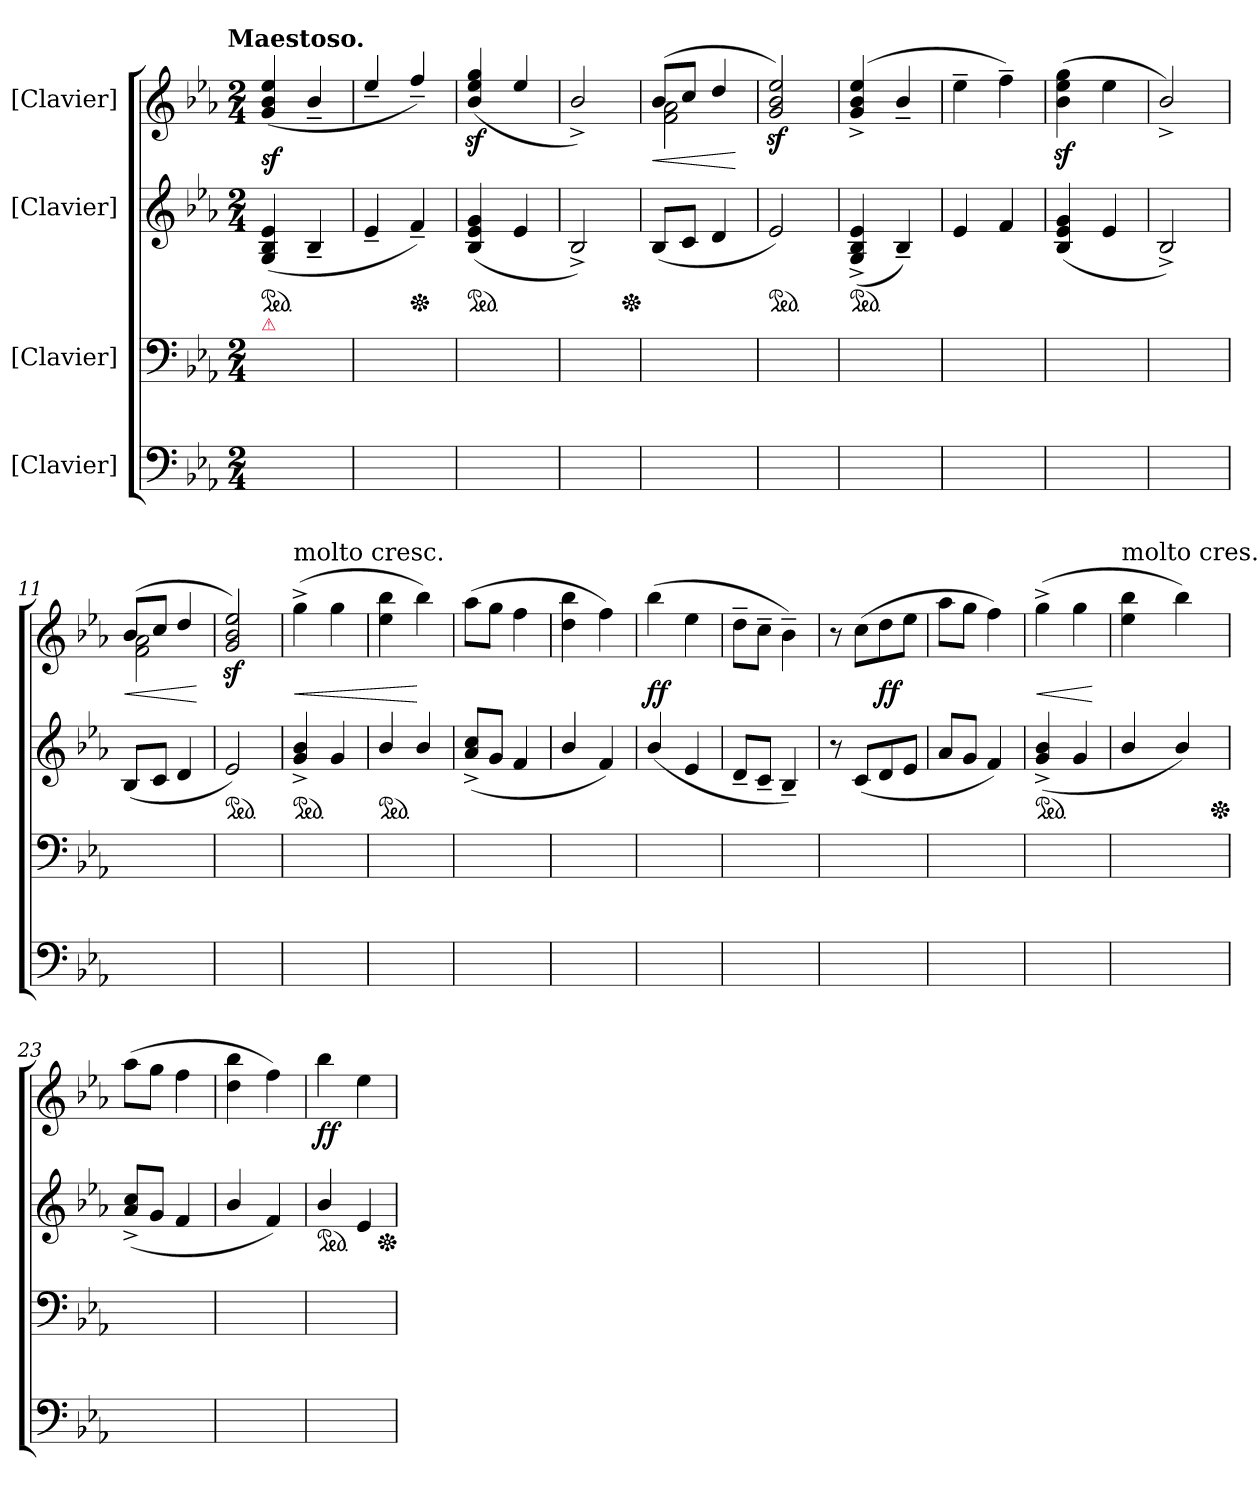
**kern	**kern	**kern	**kern	**dynam
*part4	*part3	*part2	*part1	*part1
*staff4	*staff3	*staff2	*staff1	*staff1
*I"[Clavier]	*I"[Clavier]	*I"[Clavier]	*I"[Clavier]	*
*clefF4	*clefF4	*clefG2	*clefG2	*
*k[b-e-a-]	*k[b-e-a-]	*k[b-e-a-]	*k[b-e-a-]	*
*E-:	*E-:	*E-:	*E-:	*
!!LO:TX:omd:t=Maestoso.
*M2/4	*M2/4	*M2/4	*M2/4	*
=1	=1	=1	=1	=1
!	!LO:TX:a:color=crimson:t=⚠	!	!	!
*	*	*ped	*	*
2ryy	2ryy	(>4G/ 4B-/ 4e-/	(>4g/ 4b-/ 4ee-/	sf.
.	.	4B-~>/	4b-~>/	forte.
=2	=2	=2	=2	=2
2ryy	2ryy	4e-~>/	4ee-~>/	.
*	*	*Xped	*	*
.	.	4f~>/)	4ff~>/)	.
=3	=3	=3	=3	=3
*	*	*ped	*	*
2ryy	2ryy	(>4B-/ 4e-/ 4g/	(>4b-z/ 4ee-z/ 4ggz/	.
.	.	4e-/	4ee-/	.
=4	=4	=4	=4	=4
2ryy	2ryy	2B-^>/)	2b-^>/)	.
*	*	*Xped	*	*
=5	=5	=5	=5	=5
*	*	*	*^	*
!	!	!	!	!	!LO:HP:b
2ryy	2ryy	(>8B-/L	(8b-/L	2f\ 2a-\	<
.	.	8c/J	8cc/J	.	.
.	.	4d/	4dd/	.	.
*	*	*	*v	*v	*
.	.	.	.	[
=6	=6	=6	=6	=6
*	*	*ped	*	*
2ryy	2ryy	2e-/)	2gz/ 2b-z/ 2ee-z/)	.
=7	=7	=7	=7	=7
*	*	*ped	*	*
2ryy	2ryy	(>4G^>/ 4B-^>/ 4e-^>/	(>4g^>/ 4b-^>/ 4ee-^>/	.
.	.	4B-~>/)	4b-~>/	forte
=8	=8	=8	=8	=8
2ryy	2ryy	4e-/	4ee-~>\	.
.	.	4f/	4ff~>\)	.
=9	=9	=9	=9	=9
2ryy	2ryy	(>4B-/ 4e-/ 4g/	(>4b-z\ 4ee-z\ 4ggz\	.
.	.	4e-/	4ee-\	.
=10	=10	=10	=10	=10
2ryy	2ryy	2B-^>/)	2b-^>/)	.
=11	=11	=11	=11	=11
*	*	*	*^	*
!	!	!	!	!	!LO:HP:b
2ryy	2ryy	(>8B-/L	(8b-/L	2f\ 2a-\	<
.	.	8c/J	8cc/J	.	.
.	.	4d/	4dd/	.	.
*	*	*	*v	*v	*
.	.	.	.	[
=12	=12	=12	=12	=12
*	*	*ped	*	*
2ryy	2ryy	2e-/)	2gz/ 2b-z/ 2ee-z/)	.
=13	=13	=13	=13	=13
!	!	!	!LO:TX:t=molto cresc.	!
!	!	!	!	!LO:HP:b
*	*	*ped	*	*
2ryy	2ryy	4g^</ 4b-^</	(>4gg^<\	<
.	.	4g/	4gg\	.
=14	=14	=14	=14	=14
*	*	*ped	*	*
2ryy	2ryy	4b-/	4ee-\ 4bb-\	.
.	.	4b-/	4bb-\)	[
=15	=15	=15	=15	=15
2ryy	2ryy	(<8a-^</ 8cc^</L	(>8aa-\L	.
.	.	8g/J	8gg\J	.
.	.	4f/	4ff\	.
=16	=16	=16	=16	=16
2ryy	2ryy	4b-/	4dd\ 4bb-\	.
.	.	4f/)	4ff\)	.
=17	=17	=17	=17	=17
2ryy	2ryy	(<4b-/	(>4bb-\	ff.
.	.	4e-/	4ee-\	.
=18	=18	=18	=18	=18
2ryy	2ryy	8d~>/L	8dd~>\L	.
.	.	8c~>/J	8cc~>\J	.
.	.	4B-~>/)	4b-~>\)	.
=19	=19	=19	=19	=19
2ryy	2ryy	8r	8r	.
.	.	(<8c/L	(>8cc\L	.
.	.	8d/	8dd\	ff.
.	.	8e-/J	8ee-\J	.
=20	=20	=20	=20	=20
2ryy	2ryy	8a-/L	8aa-\L	.
.	.	8g/J	8gg\J	.
.	.	4f/)	4ff\)	.
=21	=21	=21	=21	=21
!	!	!	!	!LO:HP:b
*	*	*ped	*	*
2ryy	2ryy	(<4g^/ 4b-^/	(>4gg^>\	<
.	.	4g/	4gg\	.
.	.	.	.	[
=22	=22	=22	=22	=22
!	!	!	!LO:TX:t=molto cres.	!
2ryy	2ryy	4b-/	4ee-\ 4bb-\	.
.	.	4b-/)	4bb-\)	.
*	*	*Xped	*	*
=23	=23	=23	=23	=23
2ryy	2ryy	(<8a-^</ 8cc^</L	(>8aa-\L	.
.	.	8g/J	8gg\J	.
.	.	4f/	4ff\	.
=24	=24	=24	=24	=24
2ryy	2ryy	4b-/	4dd\ 4bb-\	.
.	.	4f/)	4ff\)	.
=25	=25	=25	=25	=25
*	*	*ped	*	*
2ryy	2ryy	4b-/	4bb-\	ff
.	.	4e-/	4ee-\	.
*	*	*Xped	*	*
=	=	=	=	=
*-	*-	*-	*-	*-
